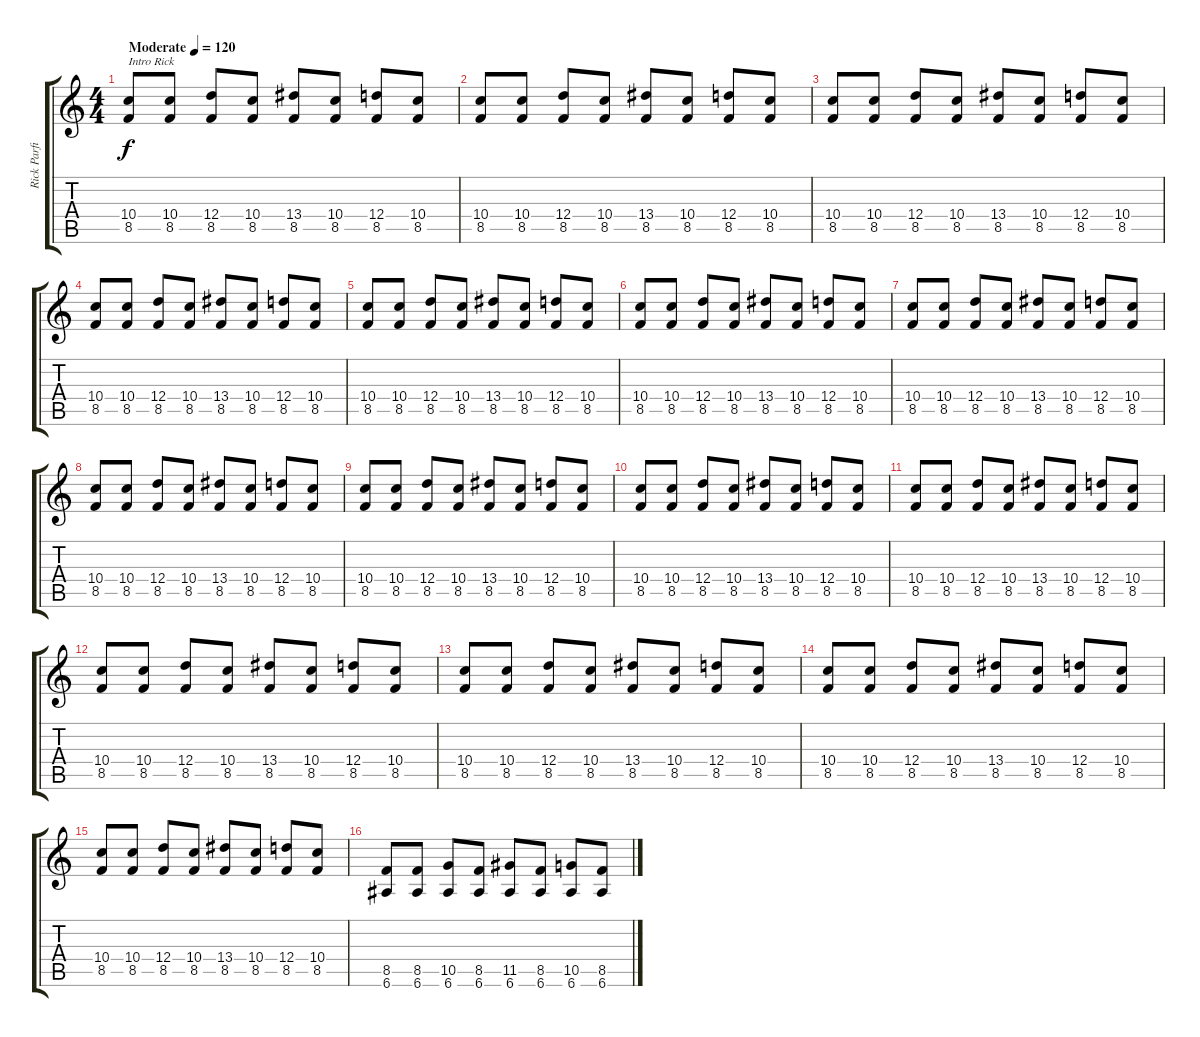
\track ("Rick Parfitt" "Rick Parfi") {instrument overdrivenguitar}
\staff {score tabs}
\tuning (E4 B3 G3 D3 A2 E2) {hide}
\ts (4 4)
\tempo (120 "Moderate")
\clef g2
\ks c
(10.4 8.5).8{txt "Intro Rick" dy f instrument overdrivenguitar} (10.4 8.5).8 (12.4 8.5).8 (10.4 8.5).8 (13.4 8.5).8 (10.4 8.5).8 (12.4 8.5).8 (10.4 8.5).8 |
(10.4 8.5).8 (10.4 8.5).8 (12.4 8.5).8 (10.4 8.5).8 (13.4 8.5).8 (10.4 8.5).8 (12.4 8.5).8 (10.4 8.5).8 |
(10.4 8.5).8 (10.4 8.5).8 (12.4 8.5).8 (10.4 8.5).8 (13.4 8.5).8 (10.4 8.5).8 (12.4 8.5).8 (10.4 8.5).8 |
(10.4 8.5).8 (10.4 8.5).8 (12.4 8.5).8 (10.4 8.5).8 (13.4 8.5).8 (10.4 8.5).8 (12.4 8.5).8 (10.4 8.5).8 |
(10.4 8.5).8 (10.4 8.5).8 (12.4 8.5).8 (10.4 8.5).8 (13.4 8.5).8 (10.4 8.5).8 (12.4 8.5).8 (10.4 8.5).8 |
(10.4 8.5).8 (10.4 8.5).8 (12.4 8.5).8 (10.4 8.5).8 (13.4 8.5).8 (10.4 8.5).8 (12.4 8.5).8 (10.4 8.5).8 |
(10.4 8.5).8 (10.4 8.5).8 (12.4 8.5).8 (10.4 8.5).8 (13.4 8.5).8 (10.4 8.5).8 (12.4 8.5).8 (10.4 8.5).8 |
(10.4 8.5).8 (10.4 8.5).8 (12.4 8.5).8 (10.4 8.5).8 (13.4 8.5).8 (10.4 8.5).8 (12.4 8.5).8 (10.4 8.5).8 |
(10.4 8.5).8 (10.4 8.5).8 (12.4 8.5).8 (10.4 8.5).8 (13.4 8.5).8 (10.4 8.5).8 (12.4 8.5).8 (10.4 8.5).8 |
(10.4 8.5).8 (10.4 8.5).8 (12.4 8.5).8 (10.4 8.5).8 (13.4 8.5).8 (10.4 8.5).8 (12.4 8.5).8 (10.4 8.5).8 |
(10.4 8.5).8 (10.4 8.5).8 (12.4 8.5).8 (10.4 8.5).8 (13.4 8.5).8 (10.4 8.5).8 (12.4 8.5).8 (10.4 8.5).8 |
(10.4 8.5).8 (10.4 8.5).8 (12.4 8.5).8 (10.4 8.5).8 (13.4 8.5).8 (10.4 8.5).8 (12.4 8.5).8 (10.4 8.5).8 |
(10.4 8.5).8 (10.4 8.5).8 (12.4 8.5).8 (10.4 8.5).8 (13.4 8.5).8 (10.4 8.5).8 (12.4 8.5).8 (10.4 8.5).8 |
(10.4 8.5).8 (10.4 8.5).8 (12.4 8.5).8 (10.4 8.5).8 (13.4 8.5).8 (10.4 8.5).8 (12.4 8.5).8 (10.4 8.5).8 |
(10.4 8.5).8 (10.4 8.5).8 (12.4 8.5).8 (10.4 8.5).8 (13.4 8.5).8 (10.4 8.5).8 (12.4 8.5).8 (10.4 8.5).8 |
(8.5 6.6).8 (8.5 6.6).8 (10.5 6.6).8 (8.5 6.6).8 (11.5 6.6).8 (8.5 6.6).8 (10.5 6.6).8 (8.5 6.6).8
